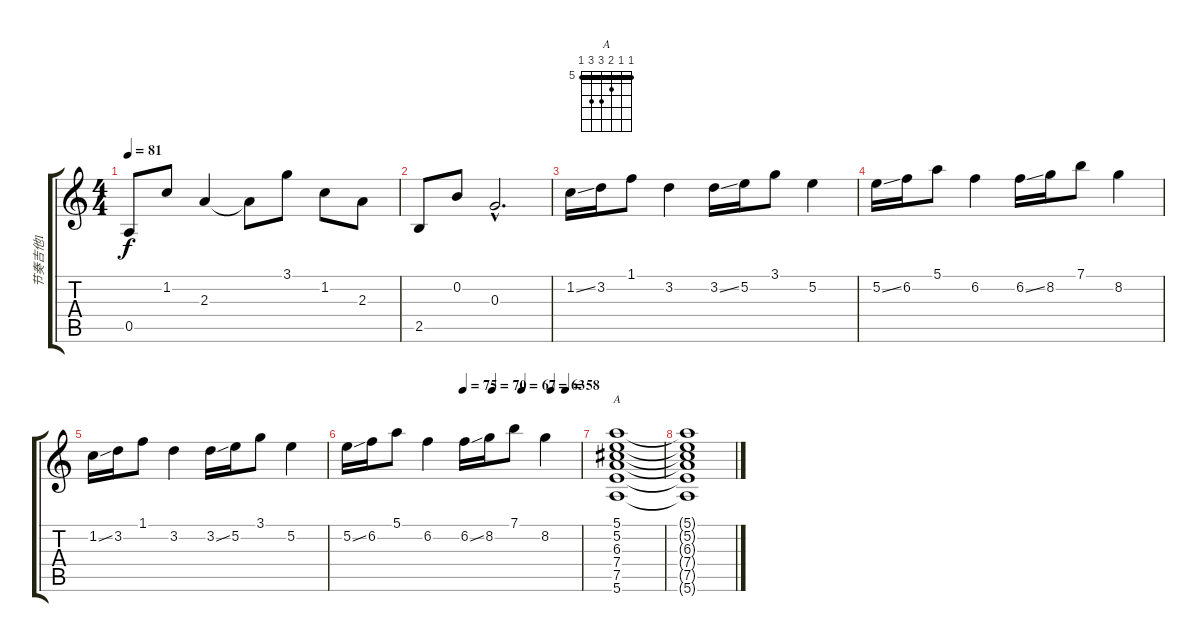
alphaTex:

\track ("节奏吉他1" "节奏吉他1") {instrument overdrivenguitar}
\staff {score tabs}
\tuning (E4 B3 G3 D3 A2 E2) {hide}
\chord ("A" 5 5 6 7 7 5) {firstfret 5 barre 5}
\ts (4 4)
\tempo 81
\clef g2
\ks c
0.5.8{dy f} 1.2.8 2.3.4 2.3{t}.8 3.1.8 1.2.8 2.3.8 |
2.5.8 0.2.8 0.3{hac}.2{d} |
1.2{ss}.16 3.2.16 1.1.8 3.2.4 3.2{ss}.16 5.2.16 3.1.8 5.2.4 |
5.2{ss}.16 6.2.16 5.1.8 6.2.4 6.2{ss}.16 8.2.16 7.1.8 8.2.4 |
1.2{ss}.16 3.2.16 1.1.8 3.2.4 3.2{ss}.16 5.2.16 3.1.8 5.2.4 |
\tempo (75 0.5)
\tempo (70 0.625)
\tempo (67 0.75)
\tempo (63 0.875)
\tempo (58 0.9375)
5.2{ss}.16 6.2.16 5.1.8 6.2.4 6.2{ss}.16 8.2.16 7.1.8 8.2.4 |
(5.1 5.2 6.3 7.4 7.5 5.6).1{ch "A"} |
(5.1{t} 5.2{t} 6.3{t} 7.4{t} 7.5{t} 5.6{t}).1
